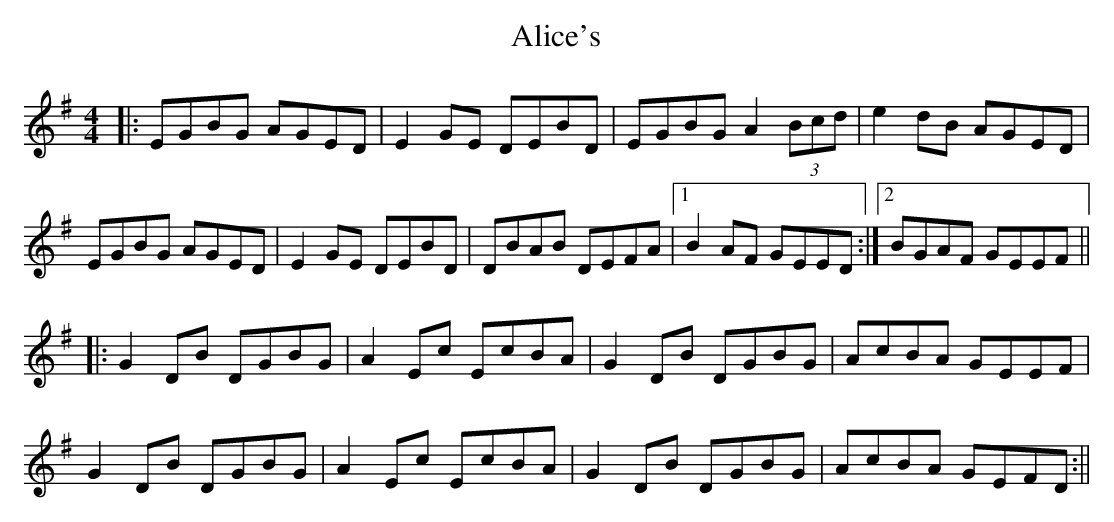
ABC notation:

X:1
T: Alice's
M: 4/4
L: 1/8
K: Emin
|:EGBG AGED|E2GE DEBD|EGBG A2 (3Bcd|e2dB AGED|
EGBG AGED|E2GE DEBD|DBAB DEFA|1 B2AF GEED:|2 BGAF GEEF||
|:G2DB DGBG|A2Ec EcBA|G2DB DGBG|AcBA GEEF|
G2DB DGBG|A2Ec EcBA|G2DB DGBG| AcBA GEFD:||
